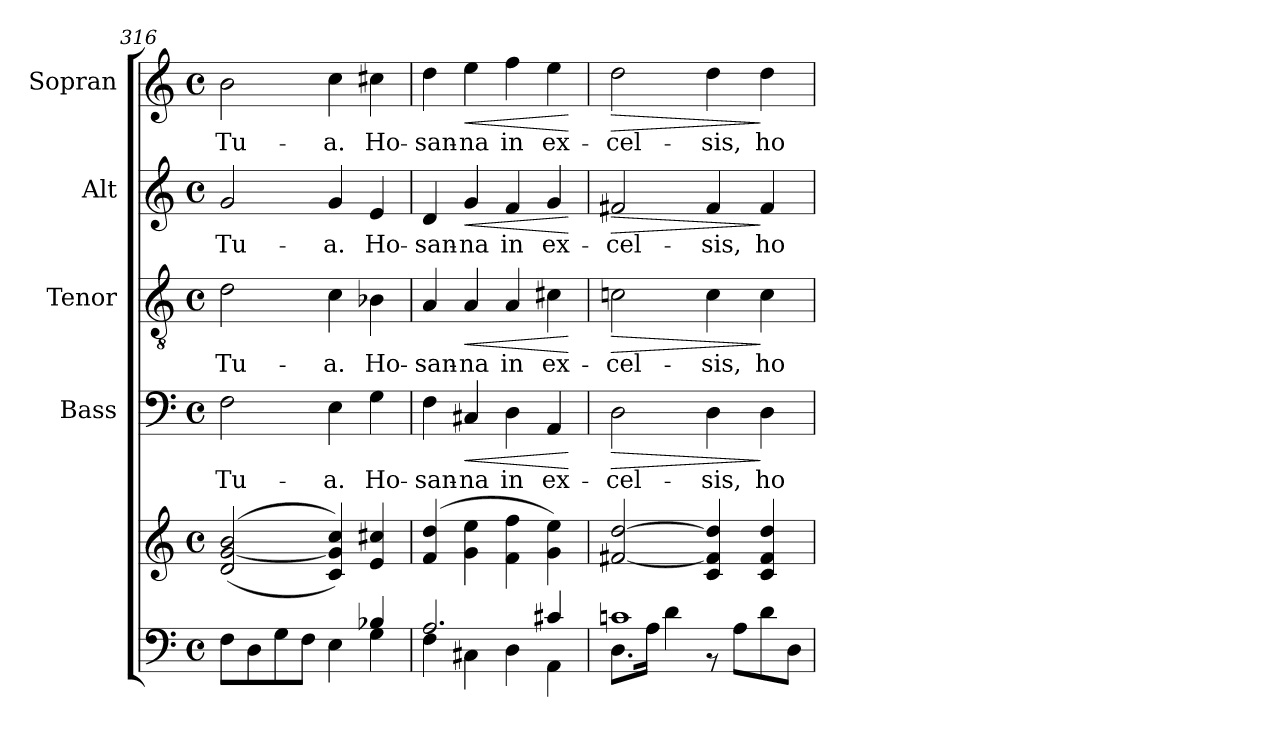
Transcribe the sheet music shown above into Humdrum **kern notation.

**kern	**kern	**kern	**text	**dynam	**kern	**text	**dynam	**kern	**text	**dynam	**kern	**text	**dynam
*part5	*part5	*part4	*part4	*part4	*part3	*part3	*part3	*part2	*part2	*part2	*part1	*part1	*part1
*staff6	*staff5	*staff4	*staff4	*staff4	*staff3	*staff3	*staff3	*staff2	*staff2	*staff2	*staff1	*staff1	*staff1
*	*	*I"Bass	*	*	*I"Tenor	*	*	*I"Alt	*	*	*I"Sopran	*	*
*	*	*I'B.	*	*	*I'T.	*	*	*I'A.	*	*	*I'S.	*	*
*clefF4	*clefG2	*clefF4	*	*	*clefGv2	*	*	*clefG2	*	*	*clefG2	*	*
*k[]	*k[]	*k[]	*	*	*k[]	*	*	*k[]	*	*	*k[]	*	*
*C:	*C:	*C:	*	*	*C:	*	*	*C:	*	*	*C:	*	*
*M4/4	*M4/4	*M4/4	*	*	*M4/4	*	*	*M4/4	*	*	*M4/4	*	*
*met(c)	*met(c)	*met(c)	*	*	*met(c)	*	*	*met(c)	*	*	*met(c)	*	*
=316	=316	=316	=316	=316	=316	=316	=316	=316	=316	=316	=316	=316	=316
*^	*	*	*	*	*	*	*	*	*	*	*	*	*
!	!	!	!	!LO:LY:b	!	!	!LO:LY:b	!	!	!LO:LY:b	!	!	!LO:LY:b	!
2.ryy	8F\L	((<2d/ [>2g/ 2b/	2F\	Tu-	.	2d\	Tu-	.	2g/	Tu-	.	2b\	Tu-	.
.	8D\	.	.	.	.	.	.	.	.	.	.	.	.	.
.	8G\	.	.	.	.	.	.	.	.	.	.	.	.	.
.	8F\J	.	.	.	.	.	.	.	.	.	.	.	.	.
!	!	!	!	!LO:LY:b	!	!	!LO:LY:b	!	!	!LO:LY:b	!	!	!LO:LY:b	!
.	4E\	4c/ 4g/] 4cc/))	4E\	-a.	.	4c\	-a.	.	4g/	-a.	.	4cc\	-a.	.
!	!	!	!	!LO:LY:b	!	!	!LO:LY:b	!	!	!LO:LY:b	!	!	!LO:LY:b	!
4B-X/	4G\	4e/ 4cc#X/	4G\	Ho-	.	4B-X\	Ho-	.	4e/	Ho-	.	4cc#X\	Ho-	.
=317	=317	=317	=317	=317	=317	=317	=317	=317	=317	=317	=317	=317	=317	=317
!	!	!	!	!LO:LY:b	!	!	!LO:LY:b	!	!	!LO:LY:b	!	!	!LO:LY:b	!
2.A/	4F\	(4f/ 4dd/	4F\	-san-	.	4A/	-san-	.	4d/	-san-	.	4dd\	-san-	.
!	!	!	!	!LO:LY:b	!LO:HP:b	!	!LO:LY:b	!LO:HP:b	!	!LO:LY:b	!LO:HP:b	!	!LO:LY:b	!LO:HP:b
.	4C#X\	4g\ 4ee\	4C#X/	-na	<	4A/	-na	<	4g/	-na	<	4ee\	-na	<
!	!	!	!	!LO:LY:b	!	!	!LO:LY:b	!	!	!LO:LY:b	!	!	!LO:LY:b	!
.	4D\	4f\ 4ff\	4D\	in	.	4A/	in	.	4f/	in	.	4ff\	in	.
!	!	!	!	!LO:LY:b	!	!	!LO:LY:b	!	!	!LO:LY:b	!	!	!LO:LY:b	!
4c#X/	4AA\	4g\ 4ee\)	4AA/	ex-	.	4c#X\	ex-	.	4g/	ex-	.	4ee\	ex-	.
*v	*v	*	*	*	*	*	*	*	*	*	*	*	*	*
.	.	.	.	[	.	.	[	.	.	[	.	.	[
=318	=318	=318	=318	=318	=318	=318	=318	=318	=318	=318	=318	=318	=318
*^	*	*	*	*	*	*	*	*	*	*	*	*	*
!	!	!	!	!LO:LY:b	!LO:HP:b	!	!LO:LY:b	!LO:HP:b	!	!LO:LY:b	!LO:HP:b	!	!LO:LY:b	!LO:HP:b
1cn	8.D\L	[2f#X/ [>2dd/	2D\	-cel-	>	2cn\	-cel-	>	2f#X/	-cel-	>	2dd\	-cel-	>
.	16A\Jk	.	.	.	.	.	.	.	.	.	.	.	.	.
.	4d\	.	.	.	.	.	.	.	.	.	.	.	.	.
!	!	!	!	!LO:LY:b	!	!	!LO:LY:b	!	!	!LO:LY:b	!	!	!LO:LY:b	!
.	8r	4c/ 4f#/] 4dd/]	4D\	-sis,	.	4c\	-sis,	.	4f#/	-sis,	.	4dd\	-sis,	.
.	8A\L	.	.	.	.	.	.	.	.	.	.	.	.	.
!	!	!	!	!LO:LY:b	!	!	!LO:LY:b	!	!	!LO:LY:b	!	!	!LO:LY:b	!
.	8d\	4c/ 4f#/ 4dd/	4D\	ho-	]	4c\	ho-	]	4f#/	ho-	]	4dd\	ho-	]
.	8D\J	.	.	.	.	.	.	.	.	.	.	.	.	.
*v	*v	*	*	*	*	*	*	*	*	*	*	*	*	*
=	=	=	=	=	=	=	=	=	=	=	=	=	=
*-	*-	*-	*-	*-	*-	*-	*-	*-	*-	*-	*-	*-	*-
